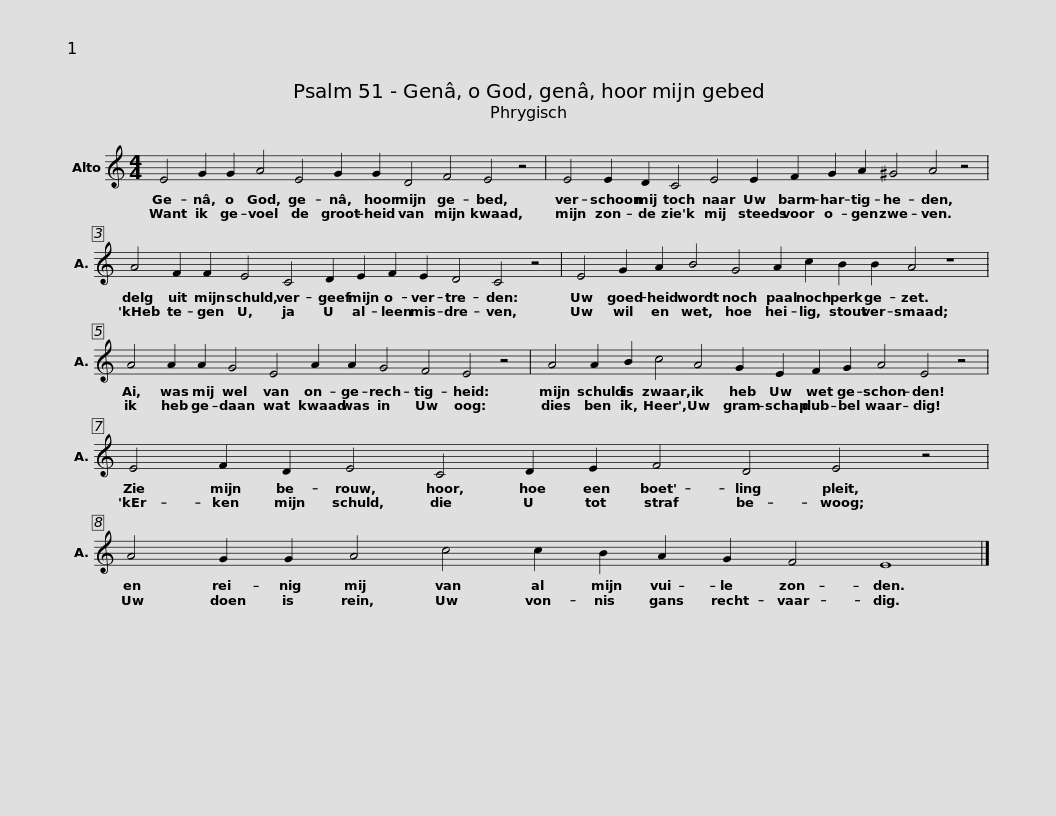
X:1
L:1/8
M:4/4
I:linebreak $
K:C
V:1 treble
V:1
 E4 G2 G2 A4 E4 G2 G2 D4 F4 E4 z4 |$ E4 E2 D2 C4 E4 E2 F2 G2 A2 ^G4 A4 z4 |$ A4 F2 F2 E4 C4 D2 E2 F2 E2 D4 C4 z4 |$ E4 G2 A2 B4 G4 A2 c2 B2 B2 A4 z8 |$ A4 A2 A2 G4 E4 A2 A2 G4 F4 E4 z4 |$ %5
 A4 A2 B2 c4 A4 G2 E2 F2 G2 A4 E4 z4 |$ E4 F2 D2 E4 C4 D2 E2 F4 D4 E4 z4 |$ A4 G2 G2 A4 c4 c2 B2 A2 G2 F4 E8 |] %8
